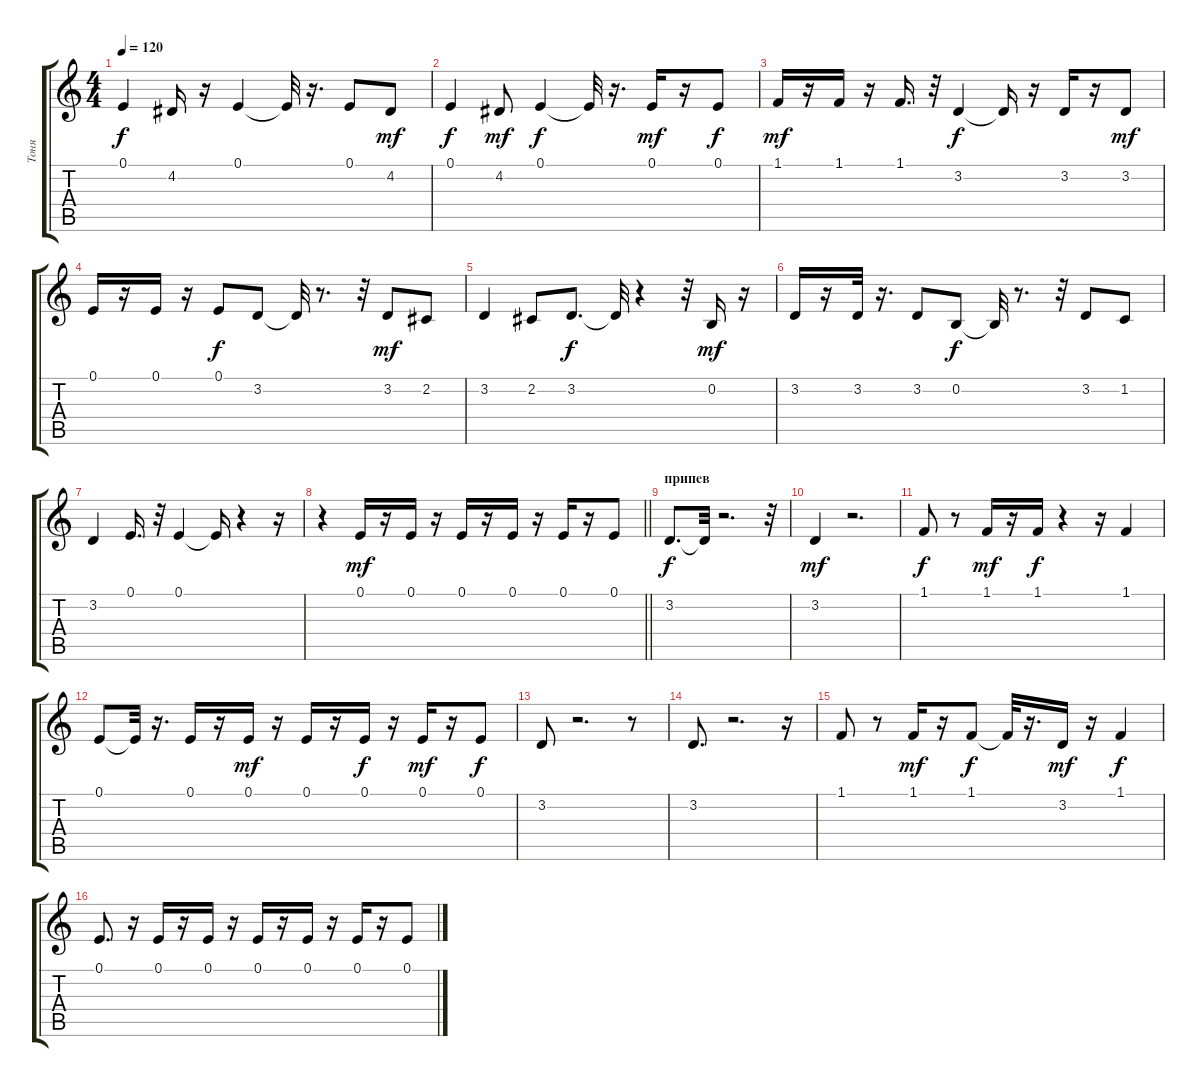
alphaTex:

\track ("Тоня" "Тоня") {instrument pad3polysynth}
\staff {score tabs}
\tuning (E4 B3 G3 D3 A2 E2) {hide}
\ts (4 4)
\tempo 120
\clef g2
\ks c
0.1.4{dy f} 4.2.16 r.16 0.1.4 0.1{t}.32 r.16{d} 0.1.8 4.2.8{dy mf} |
0.1.4{dy f} 4.2.8{dy mf} 0.1.4{dy f} 0.1{t}.32 r.16{d} 0.1.16{dy mf} r.16 0.1.8{dy f} |
1.1.16{dy mf} r.16 1.1.16 r.16 1.1.16{d} r.32 3.2.4{dy f} 3.2{t}.16 r.16 3.2.16 r.16 3.2.8{dy mf} |
0.1.16 r.16 0.1.16 r.16 0.1.8{dy f} 3.2.8 3.2{t}.32 r.8{d} r.32 3.2.8{dy mf} 2.2.8 |
3.2.4 2.2.8 3.2.8{d dy f} 3.2{t}.32 r.4 r.32 0.2.16{dy mf} r.16 |
3.2.16 r.16 3.2.32 r.16{d} 3.2.8 0.2.8{dy f} 0.2{t}.32 r.8{d} r.32 3.2.8 1.2.8 |
3.2.4 0.1.16{d} r.32 0.1.4 0.1{t}.16 r.4 r.16 |
\barLineRight lightlight
r.4 0.1.16{dy mf} r.16 0.1.16 r.16 0.1.16 r.16 0.1.16 r.16 0.1.16 r.16 0.1.8 |
\section ("" "припев")
3.2.8{d dy f} 3.2{t}.32 r.2{d} r.32 |
3.2.4{dy mf} r.2{d} |
1.1.8{dy f} r.8 1.1.16{dy mf} r.16 1.1.16{dy f} r.4 r.16 1.1.4 |
0.1.8 0.1{t}.32 r.16{d} 0.1.16 r.16 0.1.16{dy mf} r.16 0.1.16 r.16 0.1.16{dy f} r.16 0.1.16{dy mf} r.16 0.1.8{dy f} |
3.2.8 r.2{d} r.8 |
3.2.8{d} r.2{d} r.16 |
1.1.8 r.8 1.1.16{dy mf} r.16 1.1.8{dy f} 1.1{t}.32 r.16{d} 3.2.16{dy mf} r.16 1.1.4{dy f} |
0.1.8{d} r.16 0.1.16 r.16 0.1.16 r.16 0.1.16 r.16 0.1.16 r.16 0.1.16 r.16 0.1.8
